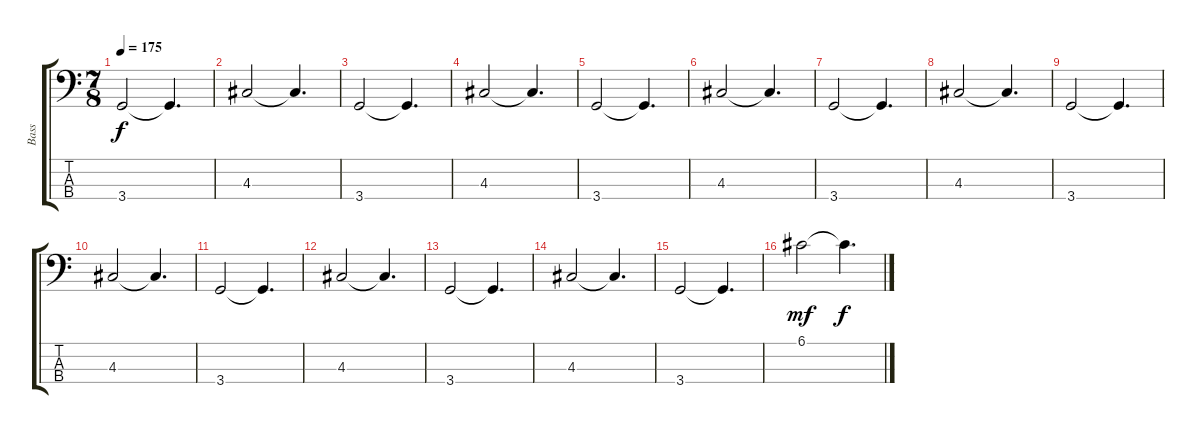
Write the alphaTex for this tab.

\track ("Bass" "Bass") {instrument electricbasspick}
\staff {score tabs}
\tuning (G2 D2 A1 E1) {hide}
\ts (7 8)
\tempo 175
\clef f4
\ks c
3.4.2{dy f} 3.4{t}.4{d} |
4.3.2 4.3{t}.4{d} |
3.4.2 3.4{t}.4{d} |
4.3.2 4.3{t}.4{d} |
3.4.2 3.4{t}.4{d} |
4.3.2 4.3{t}.4{d} |
3.4.2 3.4{t}.4{d} |
4.3.2 4.3{t}.4{d} |
3.4.2 3.4{t}.4{d} |
4.3.2 4.3{t}.4{d} |
3.4.2 3.4{t}.4{d} |
4.3.2 4.3{t}.4{d} |
3.4.2 3.4{t}.4{d} |
4.3.2 4.3{t}.4{d} |
3.4.2 3.4{t}.4{d} |
6.1.2{dy mf} 6.1{t}.4{d dy f}
